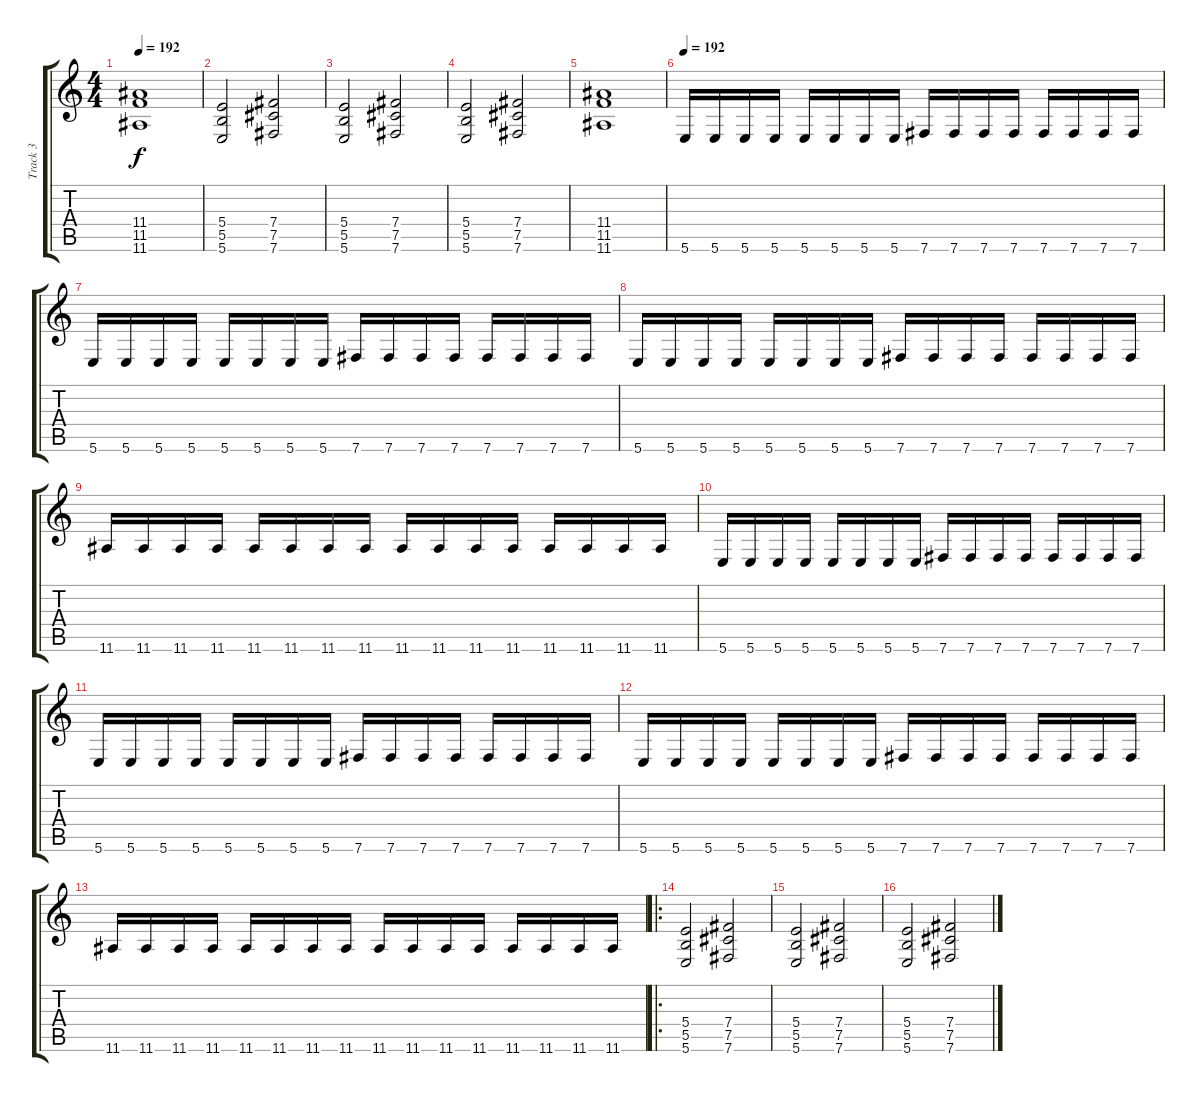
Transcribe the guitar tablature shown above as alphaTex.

\track ("Track 3" "Track 3") {instrument distortionguitar}
\staff {score tabs}
\tuning (Db4 Ab3 E3 B2 Gb2 B1) {hide}
\ts (4 4)
\tempo 192
\clef g2
\ks c
(11.4 11.5 11.6).1{dy f} |
(5.4 5.5 5.6).2 (7.4 7.5 7.6).2 |
(5.4 5.5 5.6).2 (7.4 7.5 7.6).2 |
(5.4 5.5 5.6).2 (7.4 7.5 7.6).2 |
(11.4 11.5 11.6).1 |
\tempo 192
5.6.16 5.6.16 5.6.16 5.6.16 5.6.16 5.6.16 5.6.16 5.6.16 7.6.16 7.6.16 7.6.16 7.6.16 7.6.16 7.6.16 7.6.16 7.6.16 |
5.6.16 5.6.16 5.6.16 5.6.16 5.6.16 5.6.16 5.6.16 5.6.16 7.6.16 7.6.16 7.6.16 7.6.16 7.6.16 7.6.16 7.6.16 7.6.16 |
5.6.16 5.6.16 5.6.16 5.6.16 5.6.16 5.6.16 5.6.16 5.6.16 7.6.16 7.6.16 7.6.16 7.6.16 7.6.16 7.6.16 7.6.16 7.6.16 |
11.6.16 11.6.16 11.6.16 11.6.16 11.6.16 11.6.16 11.6.16 11.6.16 11.6.16 11.6.16 11.6.16 11.6.16 11.6.16 11.6.16 11.6.16 11.6.16 |
5.6.16 5.6.16 5.6.16 5.6.16 5.6.16 5.6.16 5.6.16 5.6.16 7.6.16 7.6.16 7.6.16 7.6.16 7.6.16 7.6.16 7.6.16 7.6.16 |
5.6.16 5.6.16 5.6.16 5.6.16 5.6.16 5.6.16 5.6.16 5.6.16 7.6.16 7.6.16 7.6.16 7.6.16 7.6.16 7.6.16 7.6.16 7.6.16 |
5.6.16 5.6.16 5.6.16 5.6.16 5.6.16 5.6.16 5.6.16 5.6.16 7.6.16 7.6.16 7.6.16 7.6.16 7.6.16 7.6.16 7.6.16 7.6.16 |
11.6.16 11.6.16 11.6.16 11.6.16 11.6.16 11.6.16 11.6.16 11.6.16 11.6.16 11.6.16 11.6.16 11.6.16 11.6.16 11.6.16 11.6.16 11.6.16 |
\ro
(5.4 5.5 5.6).2 (7.4 7.5 7.6).2 |
(5.4 5.5 5.6).2 (7.4 7.5 7.6).2 |
(5.4 5.5 5.6).2 (7.4 7.5 7.6).2
